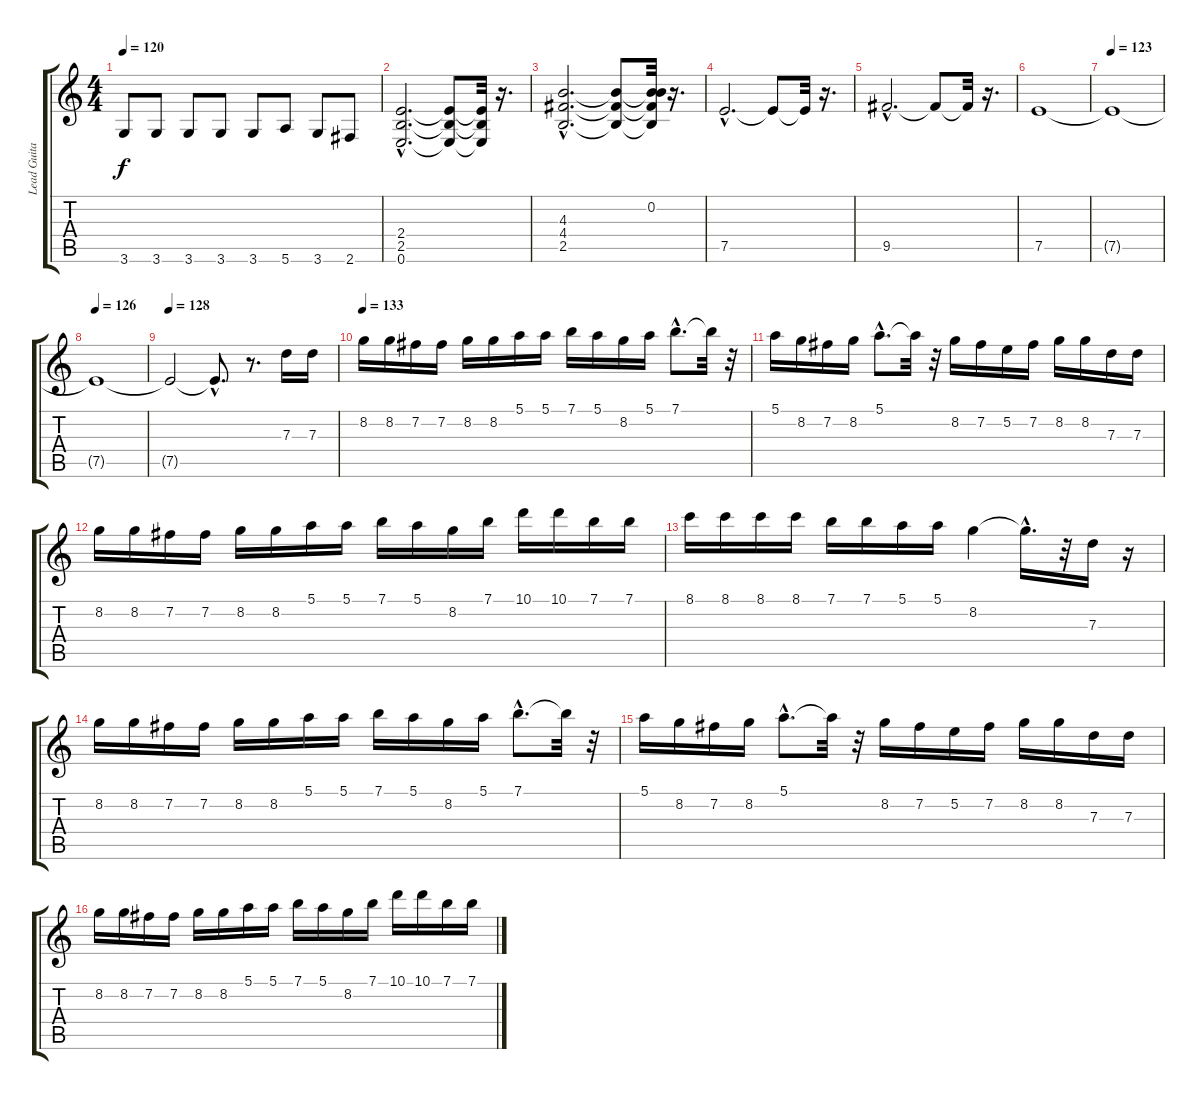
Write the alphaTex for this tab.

\track ("Lead Guitar" "Lead Guita") {instrument distortionguitar}
\staff {score tabs}
\tuning (E4 B3 G3 D3 A2 E2) {hide}
\ts (4 4)
\tempo 120
\clef g2
\ks c
3.6.8{dy f} 3.6.8 3.6.8 3.6.8 3.6.8 5.6.8 3.6.8 2.6.8 |
(2.4{hac} 2.5{hac} 0.6{hac}).2{d} (2.4{t} 2.5{t} 0.6{t}).8 (2.4{t} 2.5{t} 0.6{t}).32 r.16{d} |
(4.3{hac} 4.4{hac} 2.5{hac}).2{d} (4.3{t} 4.4{t} 2.5{t}).8 (0.2 4.3{t} 4.4{t} 2.5{t}).32 r.16{d} |
7.5{hac}.2{d} 7.5{t}.8 7.5{t}.32 r.16{d} |
9.5{hac}.2{d} 9.5{t}.8 9.5{t}.32 r.16{d} |
7.5.1 |
\tempo 123
7.5{t}.1 |
\tempo 126
7.5{t}.1 |
\tempo 128
7.5{t}.2 7.5{hac t}.8{d} r.8{d} 7.3.16 7.3.16 |
\tempo 133
8.2.16 8.2.16 7.2.16 7.2.16 8.2.16 8.2.16 5.1.16 5.1.16 7.1.16 5.1.16 8.2.16 5.1.16 7.1{hac}.8{d} 7.1{t}.32 r.32 |
5.1.16 8.2.16 7.2.16 8.2.16 5.1{hac}.8{d} 5.1{t}.32 r.32 8.2.16 7.2.16 5.2.16 7.2.16 8.2.16 8.2.16 7.3.16 7.3.16 |
8.2.16 8.2.16 7.2.16 7.2.16 8.2.16 8.2.16 5.1.16 5.1.16 7.1.16 5.1.16 8.2.16 7.1.16 10.1.16 10.1.16 7.1.16 7.1.16 |
8.1.16 8.1.16 8.1.16 8.1.16 7.1.16 7.1.16 5.1.16 5.1.16 8.2.4 8.2{hac t}.16{d} r.32 7.3.16 r.16 |
8.2.16 8.2.16 7.2.16 7.2.16 8.2.16 8.2.16 5.1.16 5.1.16 7.1.16 5.1.16 8.2.16 5.1.16 7.1{hac}.8{d} 7.1{t}.32 r.32 |
5.1.16 8.2.16 7.2.16 8.2.16 5.1{hac}.8{d} 5.1{t}.32 r.32 8.2.16 7.2.16 5.2.16 7.2.16 8.2.16 8.2.16 7.3.16 7.3.16 |
8.2.16 8.2.16 7.2.16 7.2.16 8.2.16 8.2.16 5.1.16 5.1.16 7.1.16 5.1.16 8.2.16 7.1.16 10.1.16 10.1.16 7.1.16 7.1.16
